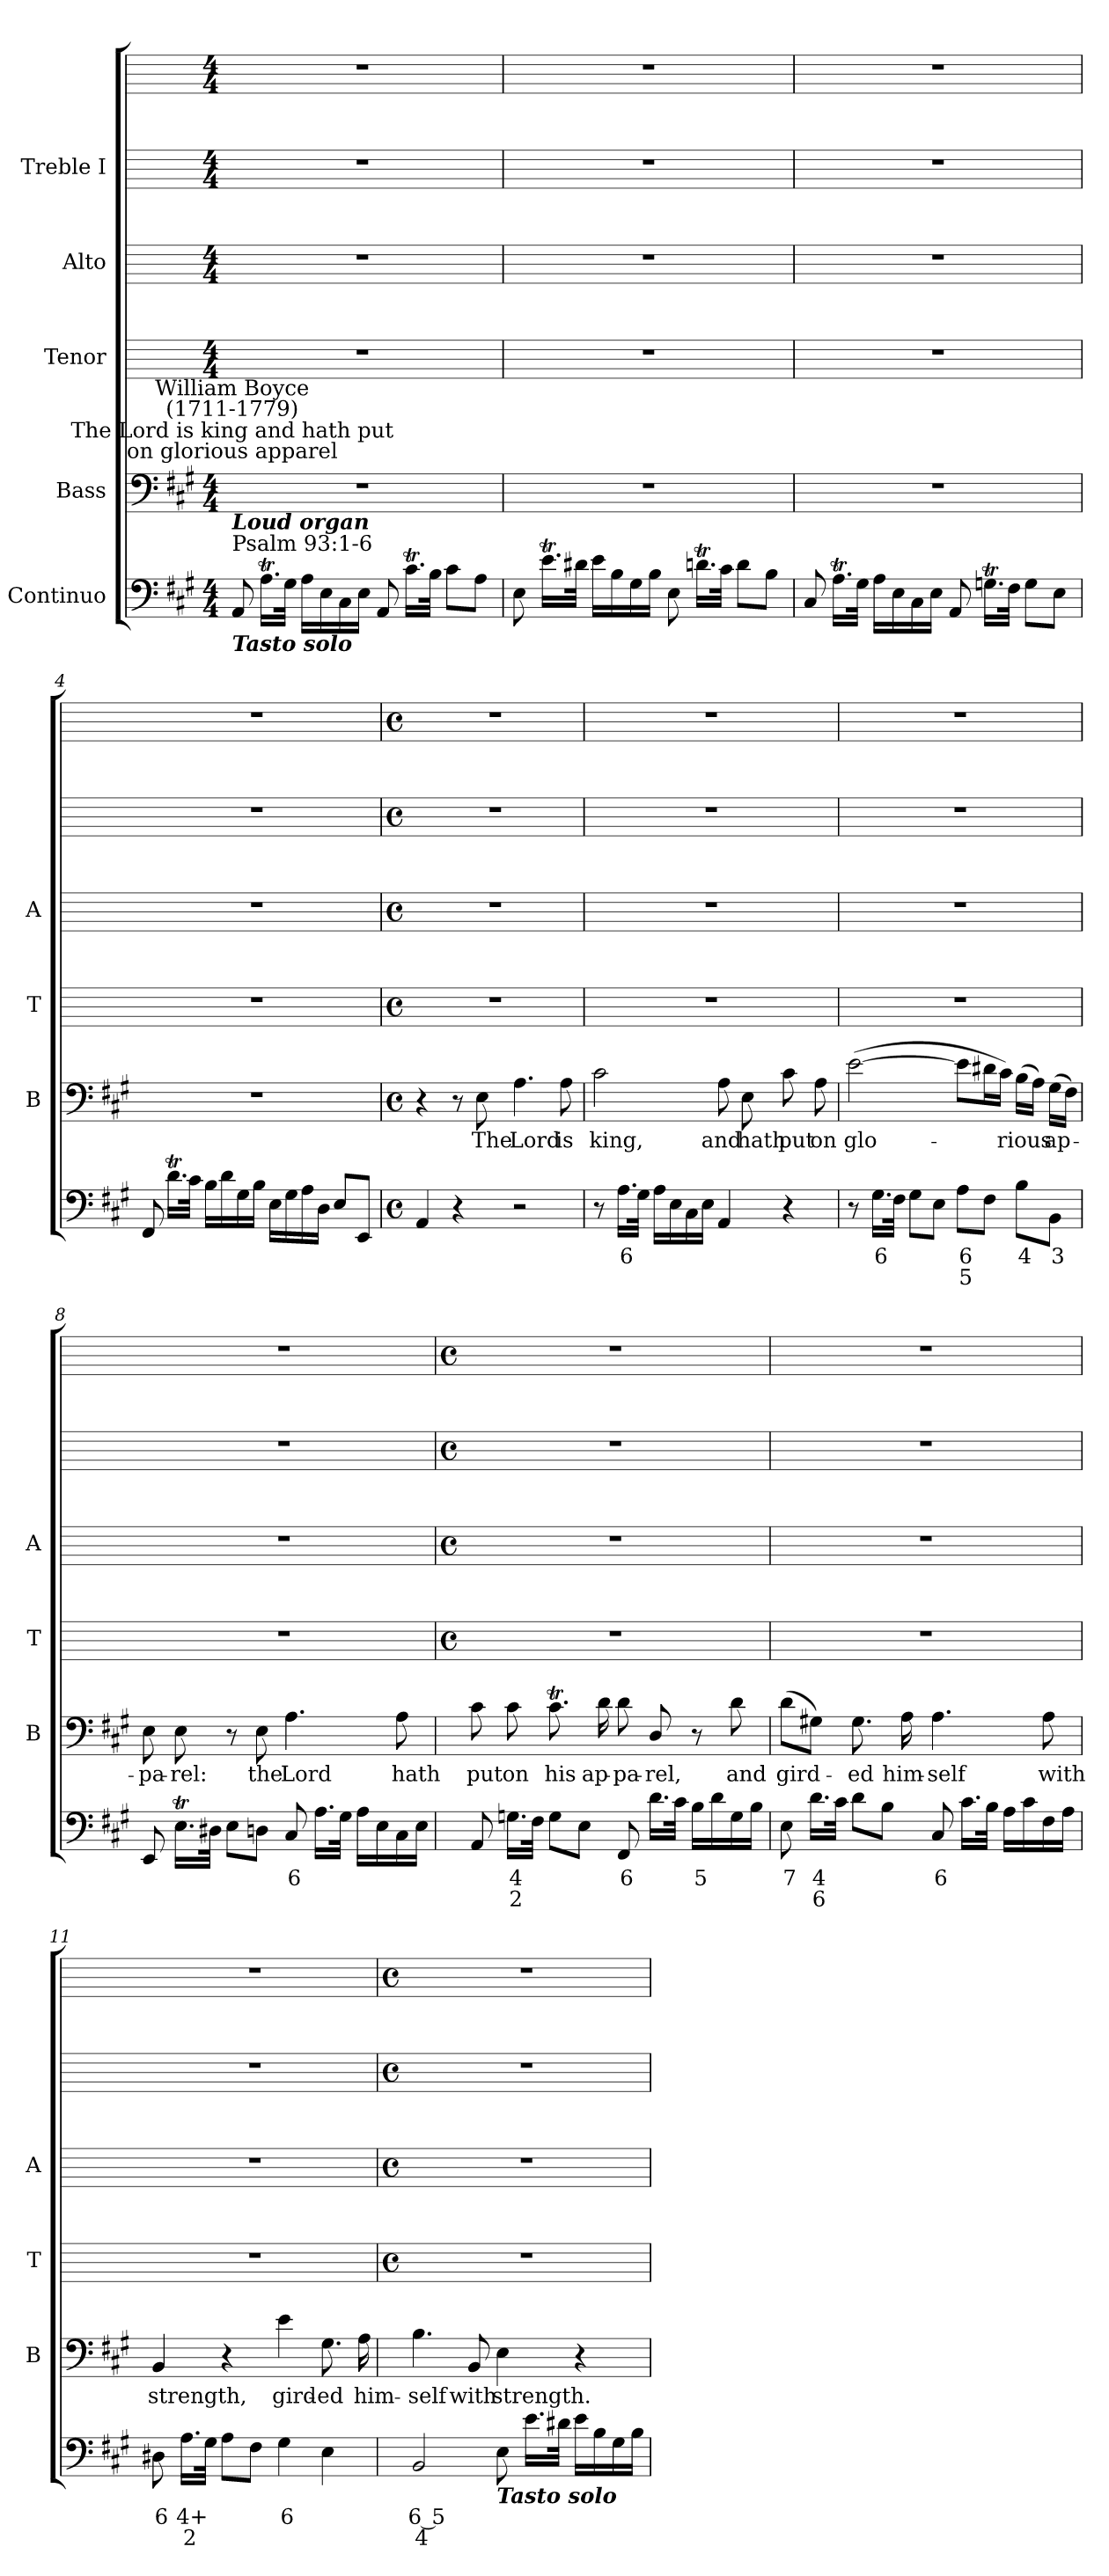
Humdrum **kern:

**kern	**text	**text	**kern	**text	**kern	**kern	**kern	**kern
*part5	*part5	*part5	*part4	*part4	*part3	*part2	*part1	*part1
*staff6	*staff6	*staff6	*staff5	*staff5	*staff4	*staff3	*staff2	*staff1
*I"Continuo	*	*	*I"Bass	*	*I"Tenor	*I"Alto	*I"Treble I	*
*	*	*	*I'B	*	*I'T	*I'A	*	*
*clefF4	*	*	*clefF4	*	*	*	*	*
*k[f#c#g#]	*	*	*k[f#c#g#]	*	*	*	*	*
*A:	*	*	*A:	*	*	*	*	*
*M4/4	*	*	*M4/4	*	*M4/4	*M4/4	*M4/4	*M4/4
=1	=1	=1	=1	=1	=1	=1	=1	=1
!	!	!	!LO:TX:a:cj:t=The Lord is king and hath put\non glorious apparel	!	!	!	!	!
!	!	!	!LO:TX:b:Bi:t=Loud organ	!	!	!	!	!
!	!	!	!LO:TX:a:cj:t=William Boyce\n(1711-1779)	!	!	!	!	!
!LO:TX:b:Bi:t=Tasto solo	!	!	!	!	!	!	!	!
!LO:TX:a:t=Psalm 93&colon;1-6	!	!	!	!	!	!	!	!
8AA	.	.	1r	.	1r	1r	1r	1r
16.ATLL	.	.	.	.	.	.	.	.
32G#JJ	.	.	.	.	.	.	.	.
16ALL	.	.	.	.	.	.	.	.
16E	.	.	.	.	.	.	.	.
16C#	.	.	.	.	.	.	.	.
16EJJ	.	.	.	.	.	.	.	.
8AA	.	.	.	.	.	.	.	.
16.c#tLL	.	.	.	.	.	.	.	.
32BJJ	.	.	.	.	.	.	.	.
8c#L	.	.	.	.	.	.	.	.
8AJ	.	.	.	.	.	.	.	.
=2	=2	=2	=2	=2	=2	=2	=2	=2
8E	.	.	1r	.	1r	1r	1r	1r
16.eTLL	.	.	.	.	.	.	.	.
32d#XJJ	.	.	.	.	.	.	.	.
16eLL	.	.	.	.	.	.	.	.
16B	.	.	.	.	.	.	.	.
16G#	.	.	.	.	.	.	.	.
16BJJ	.	.	.	.	.	.	.	.
8E	.	.	.	.	.	.	.	.
16.dnTLL	.	.	.	.	.	.	.	.
32c#JJ	.	.	.	.	.	.	.	.
8dL	.	.	.	.	.	.	.	.
8BJ	.	.	.	.	.	.	.	.
=3	=3	=3	=3	=3	=3	=3	=3	=3
8C#	.	.	1r	.	1r	1r	1r	1r
16.ATLL	.	.	.	.	.	.	.	.
32G#JJ	.	.	.	.	.	.	.	.
16ALL	.	.	.	.	.	.	.	.
16E	.	.	.	.	.	.	.	.
16C#	.	.	.	.	.	.	.	.
16EJJ	.	.	.	.	.	.	.	.
8AA	.	.	.	.	.	.	.	.
16.GnTLL	.	.	.	.	.	.	.	.
32F#JJ	.	.	.	.	.	.	.	.
8GL	.	.	.	.	.	.	.	.
8EJ	.	.	.	.	.	.	.	.
=4	=4	=4	=4	=4	=4	=4	=4	=4
8FF#/	.	.	1r	.	1r	1r	1r	1r
16.dT\LL	.	.	.	.	.	.	.	.
32c#\JJ	.	.	.	.	.	.	.	.
16BLL	.	.	.	.	.	.	.	.
16d	.	.	.	.	.	.	.	.
16G#	.	.	.	.	.	.	.	.
16BJJ	.	.	.	.	.	.	.	.
16ELL	.	.	.	.	.	.	.	.
16G#	.	.	.	.	.	.	.	.
16A	.	.	.	.	.	.	.	.
16DJJ	.	.	.	.	.	.	.	.
8EL	.	.	.	.	.	.	.	.
8EEJ	.	.	.	.	.	.	.	.
!!LO:LB:g=z
=5	=5	=5	=5	=5	=5	=5	=5	=5
*M4/4	*	*	*M4/4	*	*M4/4	*M4/4	*M4/4	*M4/4
*met(c)	*	*	*met(c)	*	*met(c)	*met(c)	*met(c)	*met(c)
4AA	.	.	4r	.	1r	1r	1r	1r
4r	.	.	8r	.	.	.	.	.
!	!	!	!	!LO:LY:b	!	!	!	!
.	.	.	8E	The	.	.	.	.
!	!	!	!	!LO:LY:b	!	!	!	!
2r	.	.	4.A	Lord	.	.	.	.
!	!	!	!	!LO:LY:b	!	!	!	!
.	.	.	8A	is	.	.	.	.
=6	=6	=6	=6	=6	=6	=6	=6	=6
!	!	!	!	!LO:LY:b	!	!	!	!
8r	.	.	2c#	king,	1r	1r	1r	1r
!	!LO:LY:b	!	!	!	!	!	!	!
16.ALL	6	.	.	.	.	.	.	.
32G#JJ	.	.	.	.	.	.	.	.
16ALL	.	.	.	.	.	.	.	.
16E	.	.	.	.	.	.	.	.
16C#	.	.	.	.	.	.	.	.
16EJJ	.	.	.	.	.	.	.	.
!	!	!	!	!LO:LY:b	!	!	!	!
4AA	.	.	8A	and	.	.	.	.
!	!	!	!	!LO:LY:b	!	!	!	!
.	.	.	8E	hath	.	.	.	.
!	!	!	!	!LO:LY:b	!	!	!	!
4r	.	.	8c#	put	.	.	.	.
!	!	!	!	!LO:LY:b	!	!	!	!
.	.	.	8A	on	.	.	.	.
=7	=7	=7	=7	=7	=7	=7	=7	=7
!	!	!	!	!LO:LY:b	!	!	!	!
8r	.	.	(>[2e	glo-	1r	1r	1r	1r
!	!LO:LY:b	!	!	!	!	!	!	!
16.G#LL	6	.	.	.	.	.	.	.
32F#JJ	.	.	.	.	.	.	.	.
8G#L	.	.	.	.	.	.	.	.
8EJ	.	.	.	.	.	.	.	.
!	!LO:LY:b	!LO:LY:b	!	!	!	!	!	!
8AL	6	5	8eL]	.	.	.	.	.
8F#J	.	.	16d#XL	.	.	.	.	.
.	.	.	16c#JJ)	.	.	.	.	.
!	!LO:LY:b	!	!	!LO:LY:b	!	!	!	!
8BL	4	.	(>16BLL	rious	.	.	.	.
.	.	.	16AJJ)	.	.	.	.	.
!	!LO:LY:b	!	!	!LO:LY:b	!	!	!	!
8BBJ	3	.	(>16G#LL	ap-	.	.	.	.
.	.	.	16F#JJ)	.	.	.	.	.
=8	=8	=8	=8	=8	=8	=8	=8	=8
!	!	!	!	!LO:LY:b	!	!	!	!
8EE/	.	.	8E	pa-	1r	1r	1r	1r
!	!	!	!	!LO:LY:b	!	!	!	!
16.ET\LL	.	.	8E	-rel:	.	.	.	.
32D#X\JJ	.	.	.	.	.	.	.	.
8EL	.	.	8r	.	.	.	.	.
!	!	!	!	!LO:LY:b	!	!	!	!
8DnJ	.	.	8E	the	.	.	.	.
!	!LO:LY:b	!	!	!LO:LY:b	!	!	!	!
8C#	6	.	4.A	Lord	.	.	.	.
16.ALL	.	.	.	.	.	.	.	.
32G#JJ	.	.	.	.	.	.	.	.
16ALL	.	.	.	.	.	.	.	.
16E	.	.	.	.	.	.	.	.
!	!	!	!	!LO:LY:b	!	!	!	!
16C#	.	.	8A	hath	.	.	.	.
16EJJ	.	.	.	.	.	.	.	.
!!LO:LB:g=z
=9	=9	=9	=9	=9	=9	=9	=9	=9
*	*	*	*	*	*M4/4	*M4/4	*M4/4	*M4/4
*	*	*	*	*	*met(c)	*met(c)	*met(c)	*met(c)
!	!	!	!	!LO:LY:b	!	!	!	!
8AA	.	.	8c#	put	1r	1r	1r	1r
!	!LO:LY:b	!LO:LY:b	!	!LO:LY:b	!	!	!	!
16.GnLL	4	2	8c#	on	.	.	.	.
32F#JJ	.	.	.	.	.	.	.	.
!	!	!	!	!LO:LY:b	!	!	!	!
8GL	.	.	8.c#t	his	.	.	.	.
8EJ	.	.	.	.	.	.	.	.
!	!	!	!	!LO:LY:b	!	!	!	!
.	.	.	16d	ap-	.	.	.	.
!	!LO:LY:b	!	!	!LO:LY:b	!	!	!	!
8FF#/	6	.	8d	-pa-	.	.	.	.
!	!	!	!	!LO:LY:b	!	!	!	!
16.d\LL	.	.	8D/	-rel,	.	.	.	.
32c#\JJ	.	.	.	.	.	.	.	.
!	!LO:LY:b	!	!	!	!	!	!	!
16BLL	5	.	8r	.	.	.	.	.
16d	.	.	.	.	.	.	.	.
!	!	!	!	!LO:LY:b	!	!	!	!
16G	.	.	8d	and	.	.	.	.
16BJJ	.	.	.	.	.	.	.	.
=10	=10	=10	=10	=10	=10	=10	=10	=10
!	!LO:LY:b	!	!	!LO:LY:b	!	!	!	!
8E	7	.	(>8dL	gird-	1r	1r	1r	1r
!	!LO:LY:b	!LO:LY:b	!	!	!	!	!	!
16.dLL	4	6	8G#XJ)	.	.	.	.	.
32c#JJ	.	.	.	.	.	.	.	.
!	!	!	!	!LO:LY:b	!	!	!	!
8dL	.	.	8.G#	ed	.	.	.	.
8BJ	.	.	.	.	.	.	.	.
!	!	!	!	!LO:LY:b	!	!	!	!
.	.	.	16A	him-	.	.	.	.
!	!LO:LY:b	!	!	!LO:LY:b	!	!	!	!
8C#	6	.	4.A	-self	.	.	.	.
16.c#LL	.	.	.	.	.	.	.	.
32BJJ	.	.	.	.	.	.	.	.
16ALL	.	.	.	.	.	.	.	.
16c#	.	.	.	.	.	.	.	.
!	!	!	!	!LO:LY:b	!	!	!	!
16F#	.	.	8A	with	.	.	.	.
16AJJ	.	.	.	.	.	.	.	.
=11	=11	=11	=11	=11	=11	=11	=11	=11
!	!LO:LY:b	!	!	!LO:LY:b	!	!	!	!
8D#X	6	.	4BB	strength,	1r	1r	1r	1r
!	!LO:LY:b	!LO:LY:b	!	!	!	!	!	!
16.ALL	4+	2	.	.	.	.	.	.
32G#JJ	.	.	.	.	.	.	.	.
8AL	.	.	4r	.	.	.	.	.
8F#J	.	.	.	.	.	.	.	.
!	!LO:LY:b	!	!	!LO:LY:b	!	!	!	!
4G#	6	.	4e	gird-	.	.	.	.
!	!	!	!	!LO:LY:b	!	!	!	!
4E	.	.	8.G#	-ed	.	.	.	.
!	!	!	!	!LO:LY:b	!	!	!	!
.	.	.	16A	him-	.	.	.	.
!!LO:LB:g=z
=12	=12	=12	=12	=12	=12	=12	=12	=12
*	*	*	*	*	*M4/4	*M4/4	*M4/4	*M4/4
*	*	*	*	*	*met(c)	*met(c)	*met(c)	*met(c)
!	!LO:LY:b	!LO:LY:b	!	!LO:LY:b	!	!	!	!
2BB	6 5	4	4.B	-self	1r	1r	1r	1r
!	!	!	!	!LO:LY:b	!	!	!	!
.	.	.	8BB	with	.	.	.	.
!LO:TX:b:Bi:t=Tasto solo	!	!	!	!	!	!	!	!
!	!	!	!	!LO:LY:b	!	!	!	!
8E	.	.	4E	strength.	.	.	.	.
16.eLL	.	.	.	.	.	.	.	.
32d#XJJ	.	.	.	.	.	.	.	.
16eLL	.	.	4r	.	.	.	.	.
16B	.	.	.	.	.	.	.	.
16G#	.	.	.	.	.	.	.	.
16BJJ	.	.	.	.	.	.	.	.
=	=	=	=	=	=	=	=	=
*-	*-	*-	*-	*-	*-	*-	*-	*-
